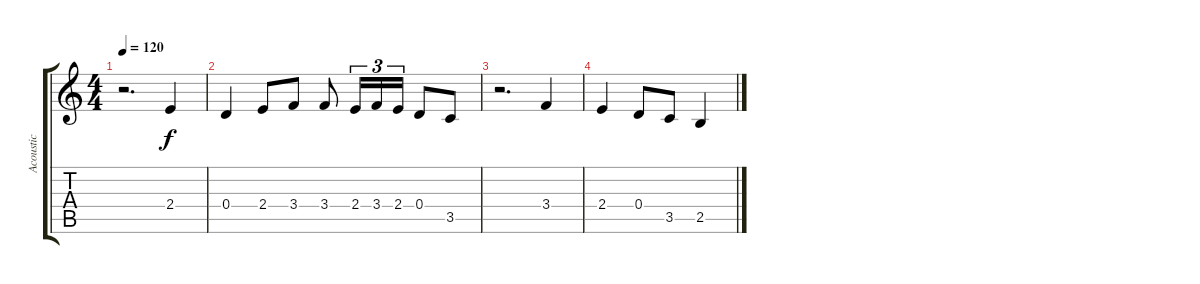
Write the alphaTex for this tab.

\track ("Acoustic" "Acoustic") {instrument acousticguitarsteel}
\staff {score tabs}
\tuning (E4 B3 G3 D3 A2 E2) {hide}
\ts (4 4)
\tempo 120
\clef g2
\ks c
r.2{d dy f} 2.4.4 |
0.4.4 2.4.8 3.4.8 3.4.8 2.4.16{tu (3 2)} 3.4.16{tu (3 2)} 2.4.16{tu (3 2)} 0.4.8 3.5.8 |
r.2{d} 3.4.4 |
2.4.4 0.4.8 3.5.8 2.5.4
